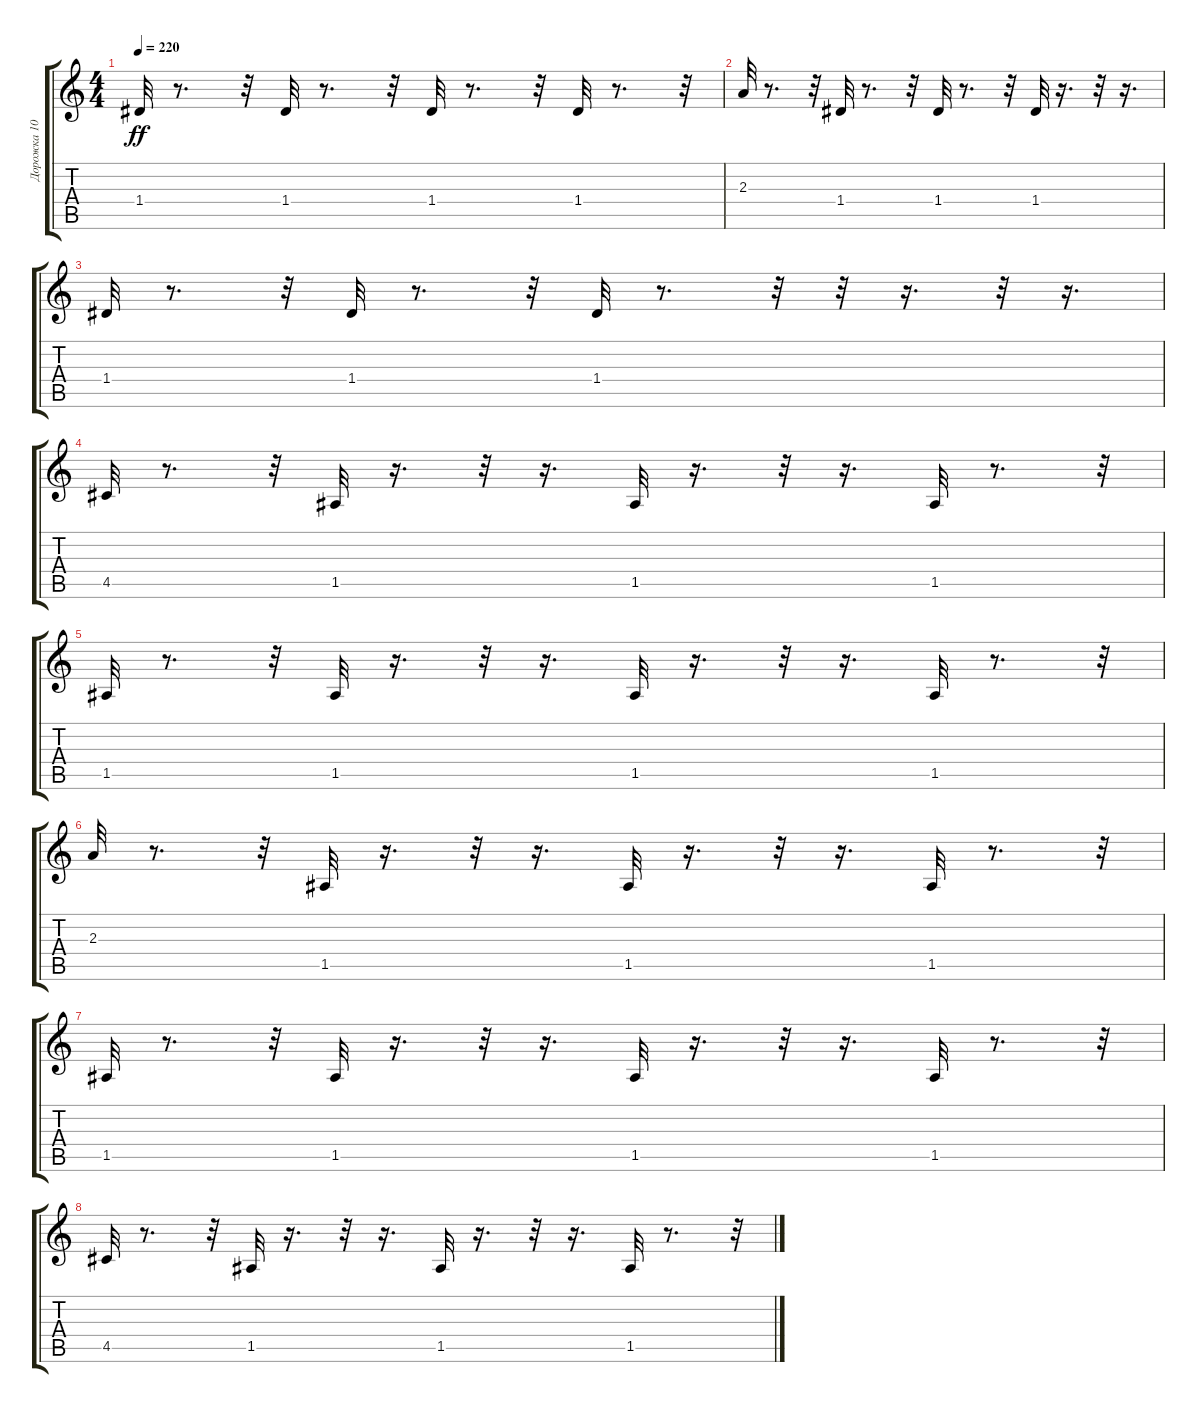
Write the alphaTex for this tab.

\track ("Дорожка 10" "Дорожка 10") {instrument acousticguitarnylon}
\staff {score tabs}
\tuning (E4 B3 G3 D3 A2 E2) {hide}
\ts (4 4)
\tempo 220
\clef g2
\ks c
1.4.32{dy ff} r.8{d} r.32 1.4.32 r.8{d} r.32 1.4.32 r.8{d} r.32 1.4.32 r.8{d} r.32 |
2.3.32 r.8{d} r.32 1.4.32 r.8{d} r.32 1.4.32 r.8{d} r.32 1.4.32 r.16{d} r.32 r.16{d} |
1.4.32 r.8{d} r.32 1.4.32 r.8{d} r.32 1.4.32 r.8{d} r.32 r.32 r.16{d} r.32 r.16{d} |
4.5.32 r.8{d} r.32 1.5.32 r.16{d} r.32 r.16{d} 1.5.32 r.16{d} r.32 r.16{d} 1.5.32 r.8{d} r.32 |
1.5.32 r.8{d} r.32 1.5.32 r.16{d} r.32 r.16{d} 1.5.32 r.16{d} r.32 r.16{d} 1.5.32 r.8{d} r.32 |
2.3.32 r.8{d} r.32 1.5.32 r.16{d} r.32 r.16{d} 1.5.32 r.16{d} r.32 r.16{d} 1.5.32 r.8{d} r.32 |
1.5.32 r.8{d} r.32 1.5.32 r.16{d} r.32 r.16{d} 1.5.32 r.16{d} r.32 r.16{d} 1.5.32 r.8{d} r.32 |
4.5.32 r.8{d} r.32 1.5.32 r.16{d} r.32 r.16{d} 1.5.32 r.16{d} r.32 r.16{d} 1.5.32 r.8{d} r.32
